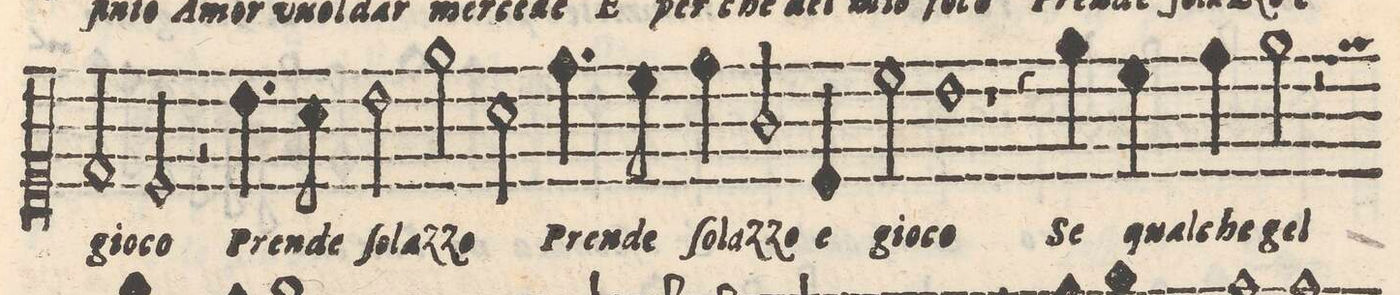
**kern	**text
*I"CANTO	*
*clefC1	*
*k[]	*
*met(C|)	*
*M2/1	*
2d/	gio-
2c/	-co
2r	.
=14-	=14-
4.b\	Pren-
8a\	-de
2b\	ſo-
2ee\	-laz-
2a\	-zo
=15-	=15-
4.dd\	Pren-
8cc\	-de
4dd\	ſo-
2g/	-laz-
4c/	-zo e
2cc\	gio-
=16-	=16-
1b	-co
1r	.
=17-	=17-
4r	.
4ee\	Se
4cc\	qual-
4dd\	-che
2ee\	gel
2r	.
=18-	=18-
*-	*-
